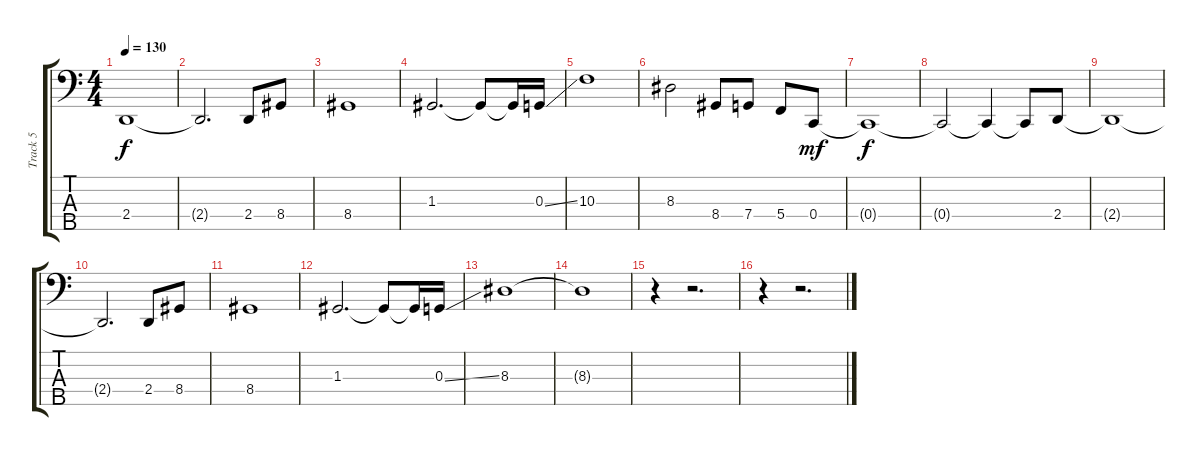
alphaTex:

\track ("Track 5" "Track 5") {instrument electricbasspick}
\staff {score tabs}
\tuning (F2 C2 G1 C1 A0) {hide}
\ts (4 4)
\tempo 130
\clef f4
\ks c
2.4{t}.1{dy f} |
2.4{t}.2{d} 2.4.8 8.4.8 |
8.4.1 |
1.3.2{d} 1.3{t}.8 1.3{t}.16 0.3{ss}.16 |
10.3.1 |
8.3.2 8.4.8 7.4.8 5.4.8 0.4.8{dy mf} |
0.4{t}.1{dy f} |
0.4{t}.2 0.4{t}.4 0.4{t}.8 2.4.8 |
2.4{t}.1 |
2.4{t}.2{d} 2.4.8 8.4.8 |
8.4.1 |
1.3.2{d} 1.3{t}.8 1.3{t}.16 0.3{ss}.16 |
8.3.1 |
8.3{t}.1 |
r.4 r.2{d} |
r.4 r.2{d}
